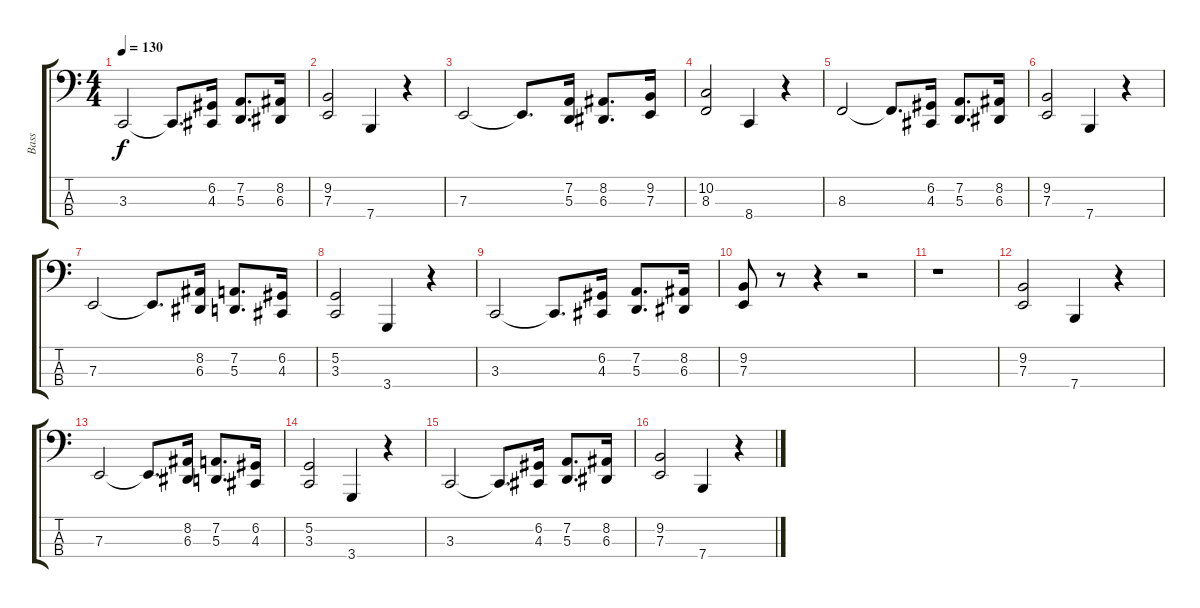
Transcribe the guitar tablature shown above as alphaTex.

\track ("Bass" "Bass") {instrument acousticgrandpiano}
\staff {score tabs}
\tuning (G2 D2 A1 E1) {hide}
\ts (4 4)
\tempo 130
\clef f4
\ks c
3.3.2{dy f} 3.3{t}.8{d} (6.2 4.3).16 (7.2 5.3).8{d} (8.2 6.3).16 |
(9.2 7.3).2 7.4.4 r.4 |
7.3.2 7.3{t}.8{d} (7.2 5.3).16 (8.2 6.3).8{d} (9.2 7.3).16 |
(10.2 8.3).2 8.4.4 r.4 |
8.3.2 8.3{t}.8{d} (6.2 4.3).16 (7.2 5.3).8{d} (8.2 6.3).16 |
(9.2 7.3).2 7.4.4 r.4 |
7.3.2 7.3{t}.8{d} (8.2 6.3).16 (7.2 5.3).8{d} (6.2 4.3).16 |
(5.2 3.3).2 3.4.4 r.4 |
3.3.2 3.3{t}.8{d} (6.2 4.3).16 (7.2 5.3).8{d} (8.2 6.3).16 |
(9.2 7.3).8 r.8 r.4 r.2 |
r.1 |
(9.2 7.3).2 7.4.4 r.4 |
7.3.2 7.3{t}.8{d} (8.2 6.3).16 (7.2 5.3).8{d} (6.2 4.3).16 |
(5.2 3.3).2 3.4.4 r.4 |
3.3.2 3.3{t}.8{d} (6.2 4.3).16 (7.2 5.3).8{d} (8.2 6.3).16 |
(9.2 7.3).2 7.4.4 r.4
